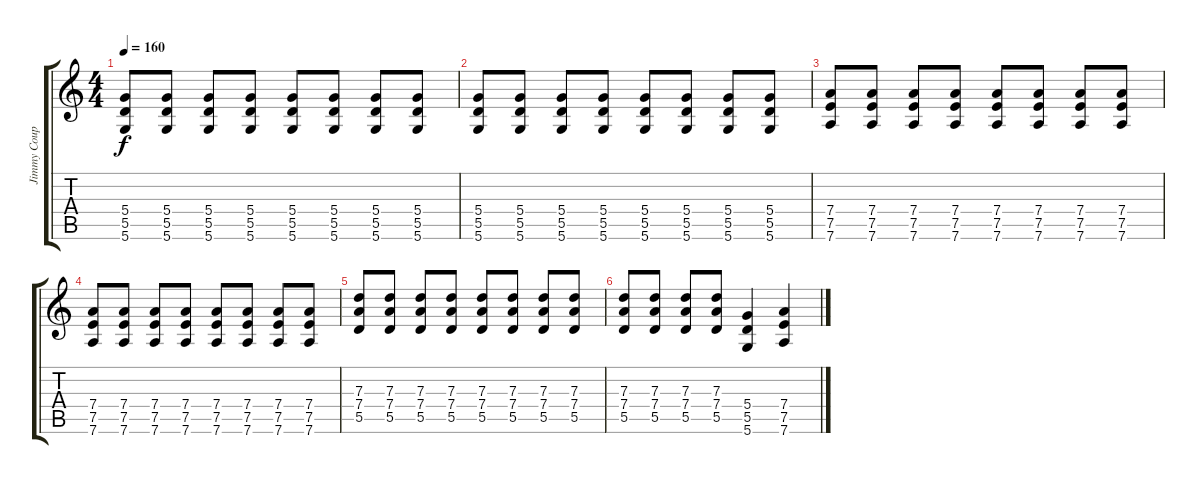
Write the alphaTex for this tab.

\track ("Jimmy Coup." "Jimmy Coup") {instrument distortionguitar}
\staff {score tabs}
\tuning (E4 B3 G3 D3 A2 D2) {hide}
\ts (4 4)
\tempo 160
\clef g2
\ks c
(5.4 5.5 5.6).8{dy f} (5.4 5.5 5.6).8 (5.4 5.5 5.6).8 (5.4 5.5 5.6).8 (5.4 5.5 5.6).8 (5.4 5.5 5.6).8 (5.4 5.5 5.6).8 (5.4 5.5 5.6).8 |
(5.4 5.5 5.6).8 (5.4 5.5 5.6).8 (5.4 5.5 5.6).8 (5.4 5.5 5.6).8 (5.4 5.5 5.6).8 (5.4 5.5 5.6).8 (5.4 5.5 5.6).8 (5.4 5.5 5.6).8 |
(7.4 7.5 7.6).8 (7.4 7.5 7.6).8 (7.4 7.5 7.6).8 (7.4 7.5 7.6).8 (7.4 7.5 7.6).8 (7.4 7.5 7.6).8 (7.4 7.5 7.6).8 (7.4 7.5 7.6).8 |
(7.4 7.5 7.6).8 (7.4 7.5 7.6).8 (7.4 7.5 7.6).8 (7.4 7.5 7.6).8 (7.4 7.5 7.6).8 (7.4 7.5 7.6).8 (7.4 7.5 7.6).8 (7.4 7.5 7.6).8 |
(7.3 7.4 5.5).8 (7.3 7.4 5.5).8 (7.3 7.4 5.5).8 (7.3 7.4 5.5).8 (7.3 7.4 5.5).8 (7.3 7.4 5.5).8 (7.3 7.4 5.5).8 (7.3 7.4 5.5).8 |
(7.3 7.4 5.5).8 (7.3 7.4 5.5).8 (7.3 7.4 5.5).8 (7.3 7.4 5.5).8 (5.4 5.5 5.6).4 (7.4 7.5 7.6).4
